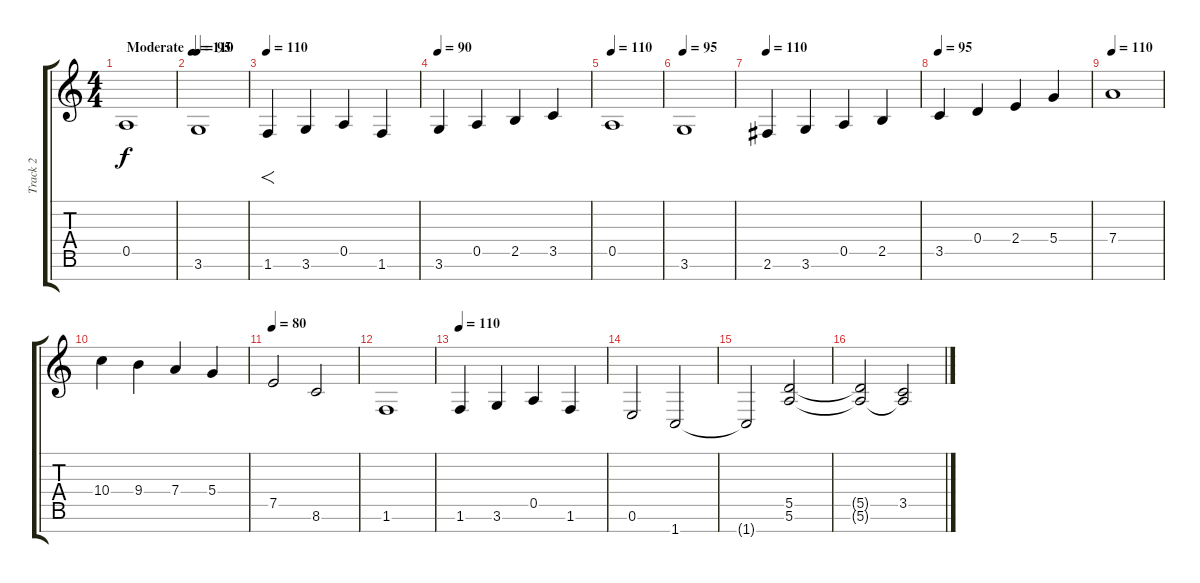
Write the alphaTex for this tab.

\track ("Track 2" "Track 2") {instrument contrabass}
\staff {score tabs}
\tuning (E4 B3 G3 D3 A2 E2 B1) {hide}
\ts (4 4)
\tempo (110 "Moderate")
\clef g2
\ks c
0.5.1{dy f instrument contrabass} |
\tempo 95
3.6.1 |
\tempo 110
1.6.4{f} 3.6.4 0.5.4 1.6.4 |
\tempo 90
3.6.4 0.5.4 2.5.4 3.5.4 |
\tempo 110
0.5.1 |
\tempo 95
3.6.1 |
\tempo 110
2.6.4 3.6.4 0.5.4 2.5.4 |
\tempo 95
3.5.4 0.4.4 2.4.4 5.4.4 |
\tempo 110
7.4.1 |
10.4.4 9.4.4 7.4.4 5.4.4 |
\tempo 80
7.5.2 8.6.2 |
1.6.1 |
\tempo 110
1.6.4 3.6.4 0.5.4 1.6.4 |
0.6.2 1.7.2 |
1.7{t}.2 (5.5 5.6).2 |
(5.5{t} 5.6{t}).2 (3.5 5.6{t}).2
